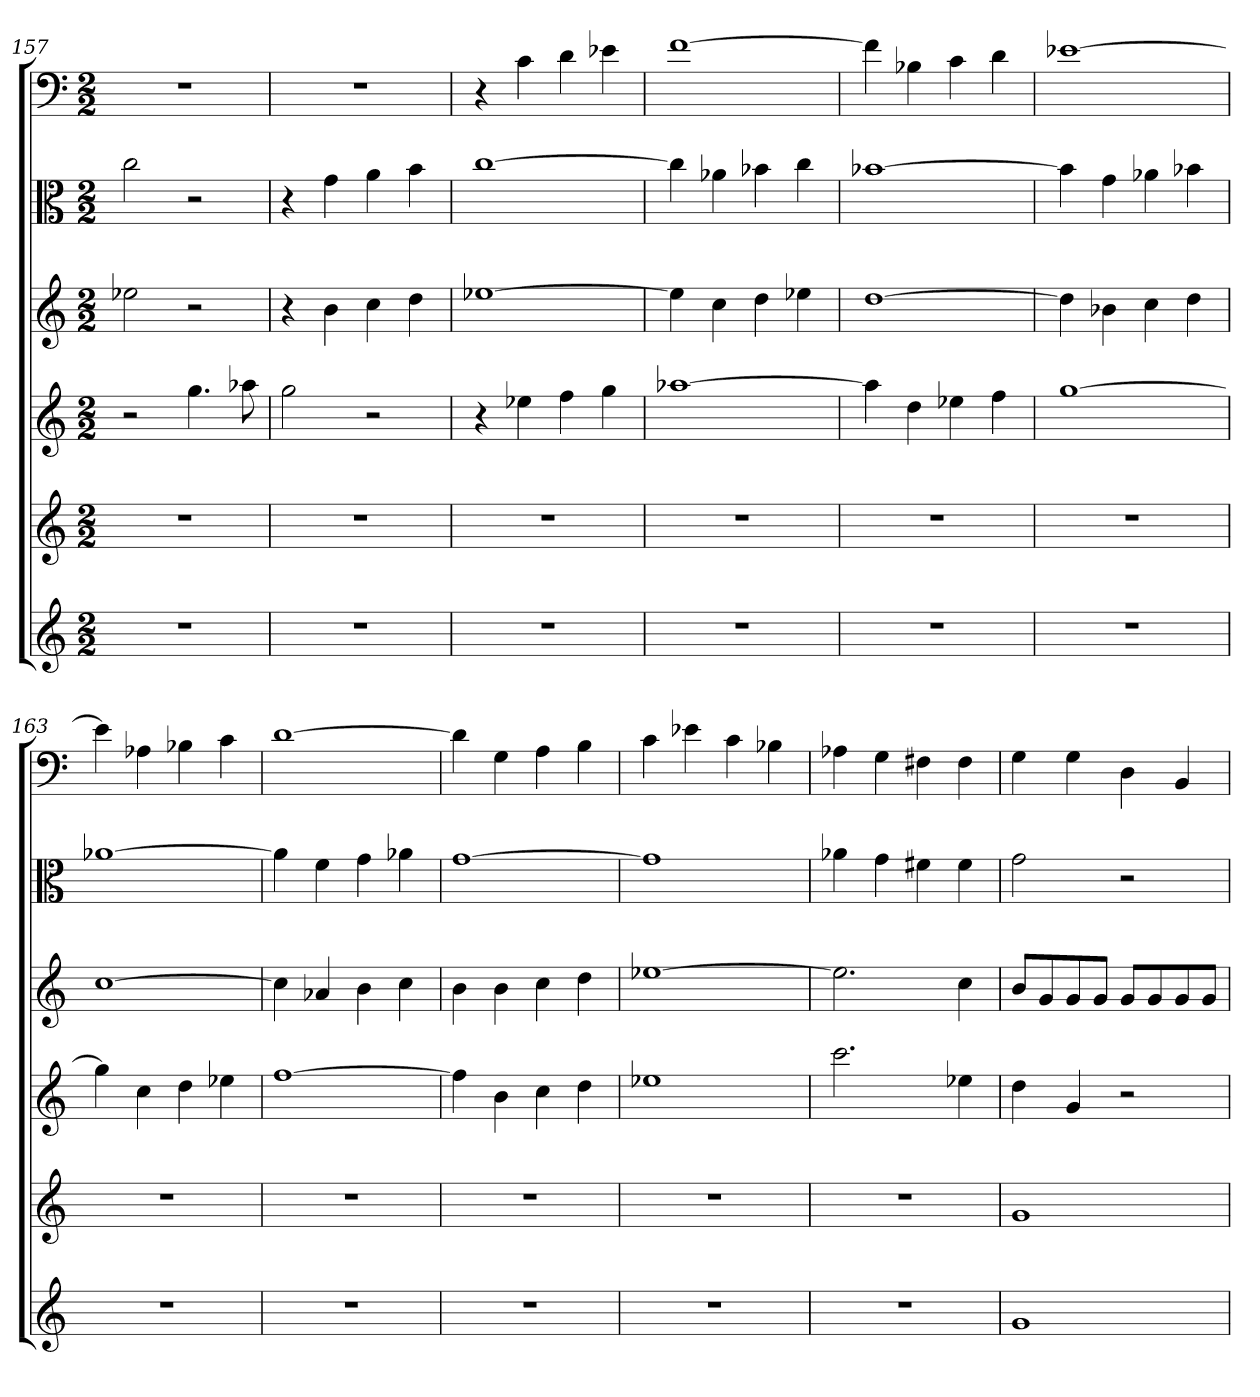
**kern	**kern	**kern	**kern	**kern	**kern
*part6	*part5	*part4	*part3	*part2	*part1
*staff6	*staff5	*staff4	*staff3	*staff2	*staff1
*	*	*	*	*clefC3	*clefF4
*k[]	*k[]	*k[]	*k[]	*k[]	*k[]
*C:	*C:	*C:	*C:	*C:	*C:
*M2/2	*M2/2	*M2/2	*M2/2	*M2/2	*M2/2
=157	=157	=157	=157	=157	=157
1r	1r	2r	2ee-X	2cc	1r
.	.	4.gg	2r	2r	.
.	.	8aa-X	.	.	.
=158	=158	=158	=158	=158	=158
1r	1r	2gg	4r	4r	1r
.	.	.	4b	4g	.
.	.	2r	4cc	4a	.
.	.	.	4dd	4b	.
=159	=159	=159	=159	=159	=159
1r	1r	4r	[1ee-X	[1cc	4r
.	.	4ee-X	.	.	4c
.	.	4ff	.	.	4d
.	.	4gg	.	.	4e-X
=160	=160	=160	=160	=160	=160
1r	1r	[1aa-X	4ee-]	4cc]	[1f
.	.	.	4cc	4a-X	.
.	.	.	4dd	4b-X	.
.	.	.	4ee-X	4cc	.
=161	=161	=161	=161	=161	=161
1r	1r	4aa-]	[1dd	[1b-X	4f]
.	.	4dd	.	.	4B-X
.	.	4ee-X	.	.	4c
.	.	4ff	.	.	4d
=162	=162	=162	=162	=162	=162
1r	1r	[1gg	4dd]	4b-]	[1e-X
.	.	.	4b-X	4g	.
.	.	.	4cc	4a-X	.
.	.	.	4dd	4b-X	.
=163	=163	=163	=163	=163	=163
1r	1r	4gg]	[1cc	[1a-X	4e-]
.	.	4cc	.	.	4A-X
.	.	4dd	.	.	4B-X
.	.	4ee-X	.	.	4c
=164	=164	=164	=164	=164	=164
1r	1r	[1ff	4cc]	4a-]	[1d
.	.	.	4a-X	4f	.
.	.	.	4b	4g	.
.	.	.	4cc	4a-X	.
=165	=165	=165	=165	=165	=165
1r	1r	4ff]	4b	[1g	4d]
.	.	4b	4b	.	4G
.	.	4cc	4cc	.	4A
.	.	4dd	4dd	.	4B
=166	=166	=166	=166	=166	=166
1r	1r	1ee-X	[1ee-X	1g]	4c
.	.	.	.	.	4e-X
.	.	.	.	.	4c
.	.	.	.	.	4B-X
=167	=167	=167	=167	=167	=167
1r	1r	2.ccc	2.ee-]	4a-X	4A-X
.	.	.	.	4g	4G
.	.	.	.	4f#X	4F#X
.	.	4ee-X	4cc	4f#	4F#
=168	=168	=168	=168	=168	=168
1g	1g	4dd	8bL	2g	4G
.	.	.	8g	.	.
.	.	4g	8g	.	4G
.	.	.	8gJ	.	.
.	.	2r	8gL	2r	4D
.	.	.	8g	.	.
.	.	.	8g	.	4BB
.	.	.	8gJ	.	.
=	=	=	=	=	=
*-	*-	*-	*-	*-	*-
